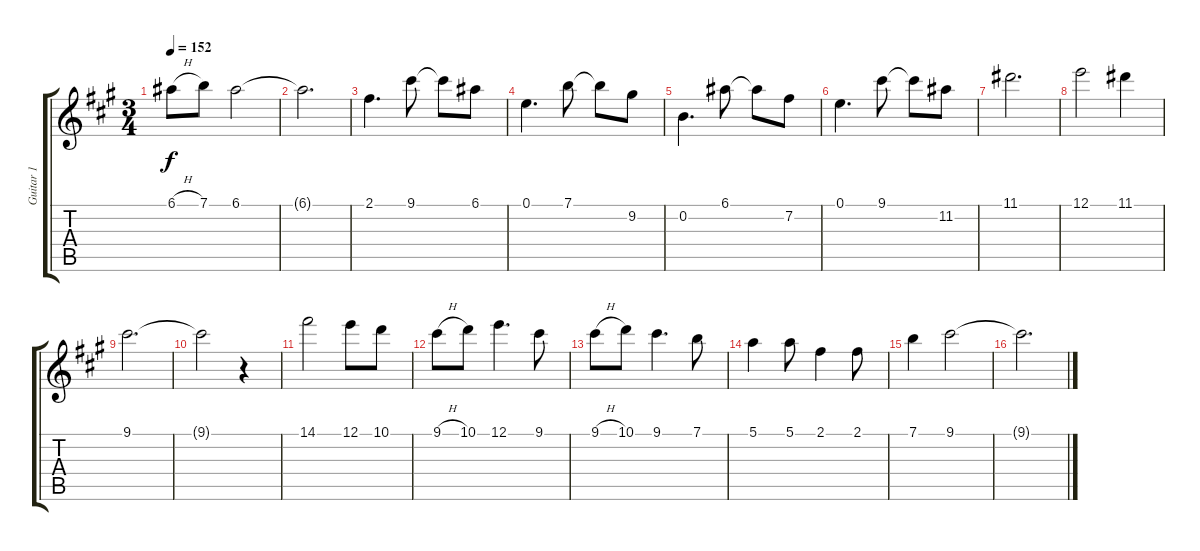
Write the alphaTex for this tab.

\track ("Guitar 1" "Guitar 1") {instrument acousticguitarnylon}
\staff {score tabs}
\tuning (E4 B3 G3 D3 A2 E2) {hide}
\ts (3 4)
\tempo 152
\clef g2
\ks a
6.1{h}.8{dy f} 7.1.8 6.1.2 |
6.1{t}.2{d} |
2.1.4{d} 9.1.8 9.1{t}.8 6.1.8 |
0.1.4{d} 7.1.8 7.1{t}.8 9.2.8 |
0.2.4{d} 6.1.8 6.1{t}.8 7.2.8 |
0.1.4{d} 9.1.8 9.1{t}.8 11.2.8 |
11.1.2{d} |
12.1.2 11.1.4 |
9.1.2{d} |
9.1{t}.2 r.4 |
14.1.2 12.1.8 10.1.8 |
9.1{h}.8 10.1.8 12.1.4{d} 9.1.8 |
9.1{h}.8 10.1.8 9.1.4{d} 7.1.8 |
5.1.4 5.1.8 2.1.4 2.1.8 |
7.1.4 9.1.2 |
9.1{t}.2{d}
